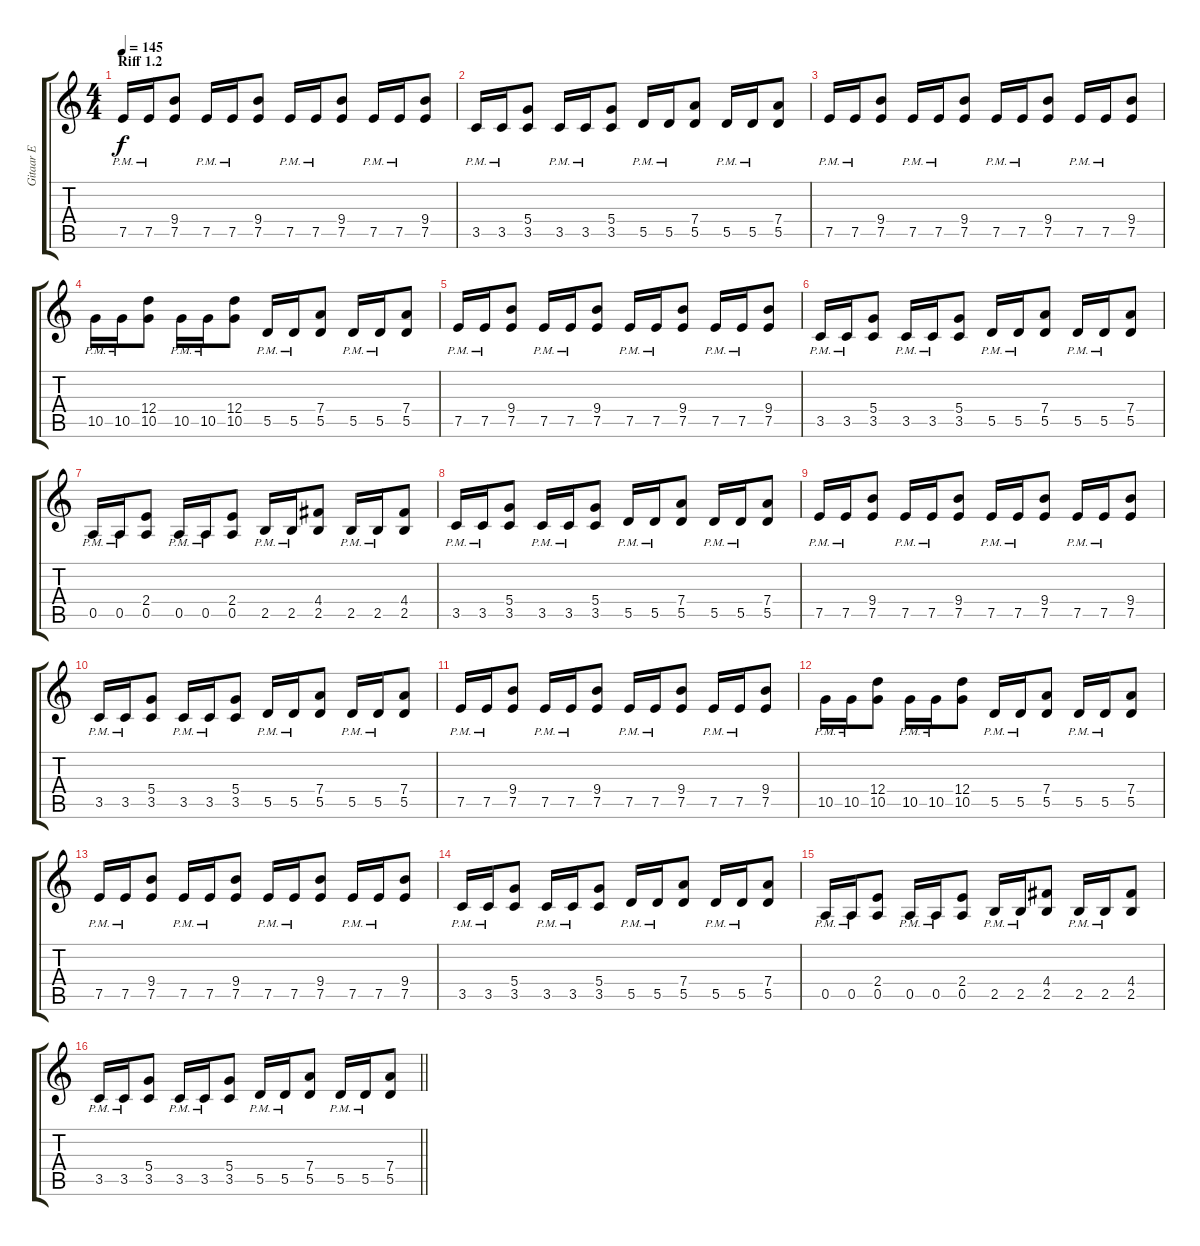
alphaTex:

\track ("Gitaar E" "Gitaar E") {instrument distortionguitar}
\staff {score tabs}
\tuning (E4 B3 G3 D3 A2 E2) {hide}
\ts (4 4)
\section ("" "Riff 1.2")
\tempo 145
\clef g2
\ks c
7.5{pm}.16{dy f} 7.5{pm}.16 (9.4 7.5).8 7.5{pm}.16 7.5{pm}.16 (9.4 7.5).8 7.5{pm}.16 7.5{pm}.16 (9.4 7.5).8 7.5{pm}.16 7.5{pm}.16 (9.4 7.5).8 |
3.5{pm}.16 3.5{pm}.16 (5.4 3.5).8 3.5{pm}.16 3.5{pm}.16 (5.4 3.5).8 5.5{pm}.16 5.5{pm}.16 (7.4 5.5).8 5.5{pm}.16 5.5{pm}.16 (7.4 5.5).8 |
7.5{pm}.16 7.5{pm}.16 (9.4 7.5).8 7.5{pm}.16 7.5{pm}.16 (9.4 7.5).8 7.5{pm}.16 7.5{pm}.16 (9.4 7.5).8 7.5{pm}.16 7.5{pm}.16 (9.4 7.5).8 |
10.5{pm}.16 10.5{pm}.16 (12.4 10.5).8 10.5{pm}.16 10.5{pm}.16 (12.4 10.5).8 5.5{pm}.16 5.5{pm}.16 (7.4 5.5).8 5.5{pm}.16 5.5{pm}.16 (7.4 5.5).8 |
7.5{pm}.16 7.5{pm}.16 (9.4 7.5).8 7.5{pm}.16 7.5{pm}.16 (9.4 7.5).8 7.5{pm}.16 7.5{pm}.16 (9.4 7.5).8 7.5{pm}.16 7.5{pm}.16 (9.4 7.5).8 |
3.5{pm}.16 3.5{pm}.16 (5.4 3.5).8 3.5{pm}.16 3.5{pm}.16 (5.4 3.5).8 5.5{pm}.16 5.5{pm}.16 (7.4 5.5).8 5.5{pm}.16 5.5{pm}.16 (7.4 5.5).8 |
0.5{pm}.16 0.5{pm}.16 (2.4 0.5).8 0.5{pm}.16 0.5{pm}.16 (2.4 0.5).8 2.5{pm}.16 2.5{pm}.16 (4.4 2.5).8 2.5{pm}.16 2.5{pm}.16 (4.4 2.5).8 |
3.5{pm}.16 3.5{pm}.16 (5.4 3.5).8 3.5{pm}.16 3.5{pm}.16 (5.4 3.5).8 5.5{pm}.16 5.5{pm}.16 (7.4 5.5).8 5.5{pm}.16 5.5{pm}.16 (7.4 5.5).8 |
7.5{pm}.16 7.5{pm}.16 (9.4 7.5).8 7.5{pm}.16 7.5{pm}.16 (9.4 7.5).8 7.5{pm}.16 7.5{pm}.16 (9.4 7.5).8 7.5{pm}.16 7.5{pm}.16 (9.4 7.5).8 |
3.5{pm}.16 3.5{pm}.16 (5.4 3.5).8 3.5{pm}.16 3.5{pm}.16 (5.4 3.5).8 5.5{pm}.16 5.5{pm}.16 (7.4 5.5).8 5.5{pm}.16 5.5{pm}.16 (7.4 5.5).8 |
7.5{pm}.16 7.5{pm}.16 (9.4 7.5).8 7.5{pm}.16 7.5{pm}.16 (9.4 7.5).8 7.5{pm}.16 7.5{pm}.16 (9.4 7.5).8 7.5{pm}.16 7.5{pm}.16 (9.4 7.5).8 |
10.5{pm}.16 10.5{pm}.16 (12.4 10.5).8 10.5{pm}.16 10.5{pm}.16 (12.4 10.5).8 5.5{pm}.16 5.5{pm}.16 (7.4 5.5).8 5.5{pm}.16 5.5{pm}.16 (7.4 5.5).8 |
7.5{pm}.16 7.5{pm}.16 (9.4 7.5).8 7.5{pm}.16 7.5{pm}.16 (9.4 7.5).8 7.5{pm}.16 7.5{pm}.16 (9.4 7.5).8 7.5{pm}.16 7.5{pm}.16 (9.4 7.5).8 |
3.5{pm}.16 3.5{pm}.16 (5.4 3.5).8 3.5{pm}.16 3.5{pm}.16 (5.4 3.5).8 5.5{pm}.16 5.5{pm}.16 (7.4 5.5).8 5.5{pm}.16 5.5{pm}.16 (7.4 5.5).8 |
0.5{pm}.16 0.5{pm}.16 (2.4 0.5).8 0.5{pm}.16 0.5{pm}.16 (2.4 0.5).8 2.5{pm}.16 2.5{pm}.16 (4.4 2.5).8 2.5{pm}.16 2.5{pm}.16 (4.4 2.5).8 |
\barLineRight lightlight
3.5{pm}.16 3.5{pm}.16 (5.4 3.5).8 3.5{pm}.16 3.5{pm}.16 (5.4 3.5).8 5.5{pm}.16 5.5{pm}.16 (7.4 5.5).8 5.5{pm}.16 5.5{pm}.16 (7.4 5.5).8
